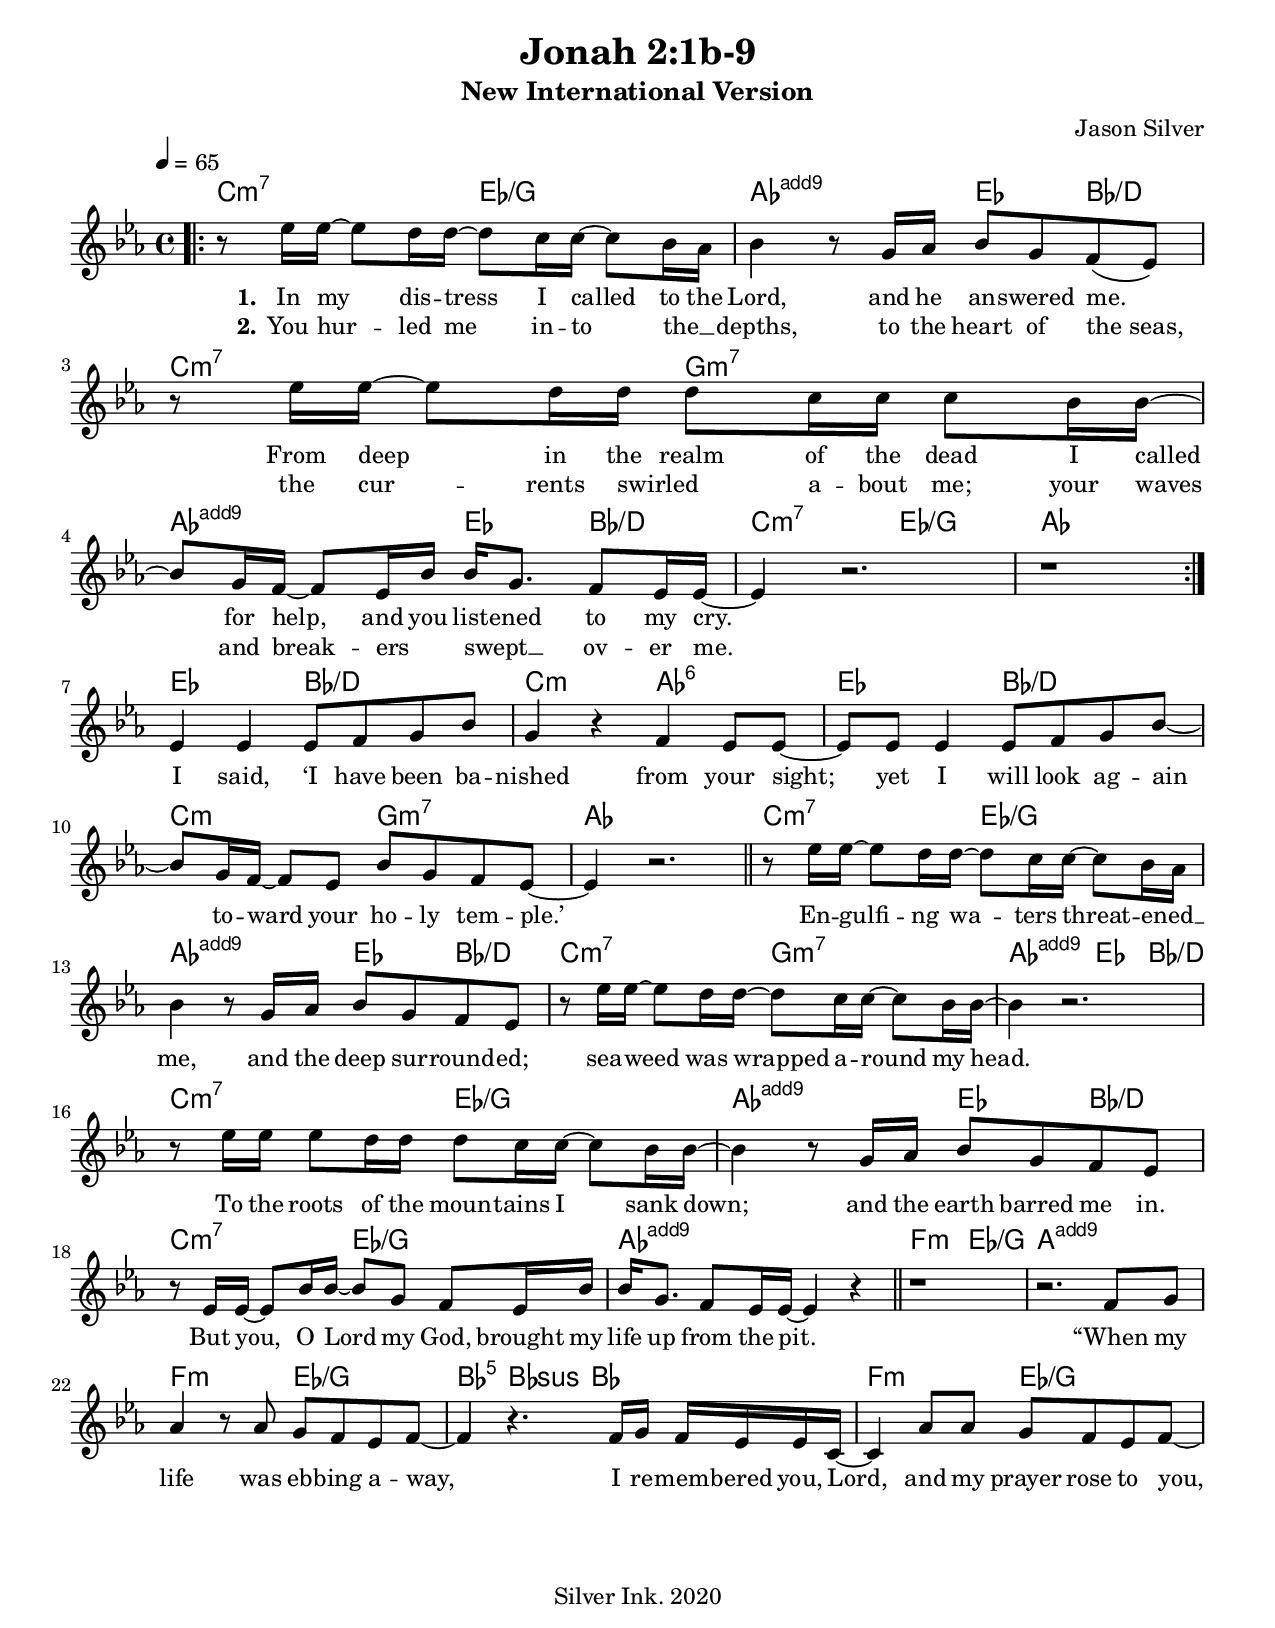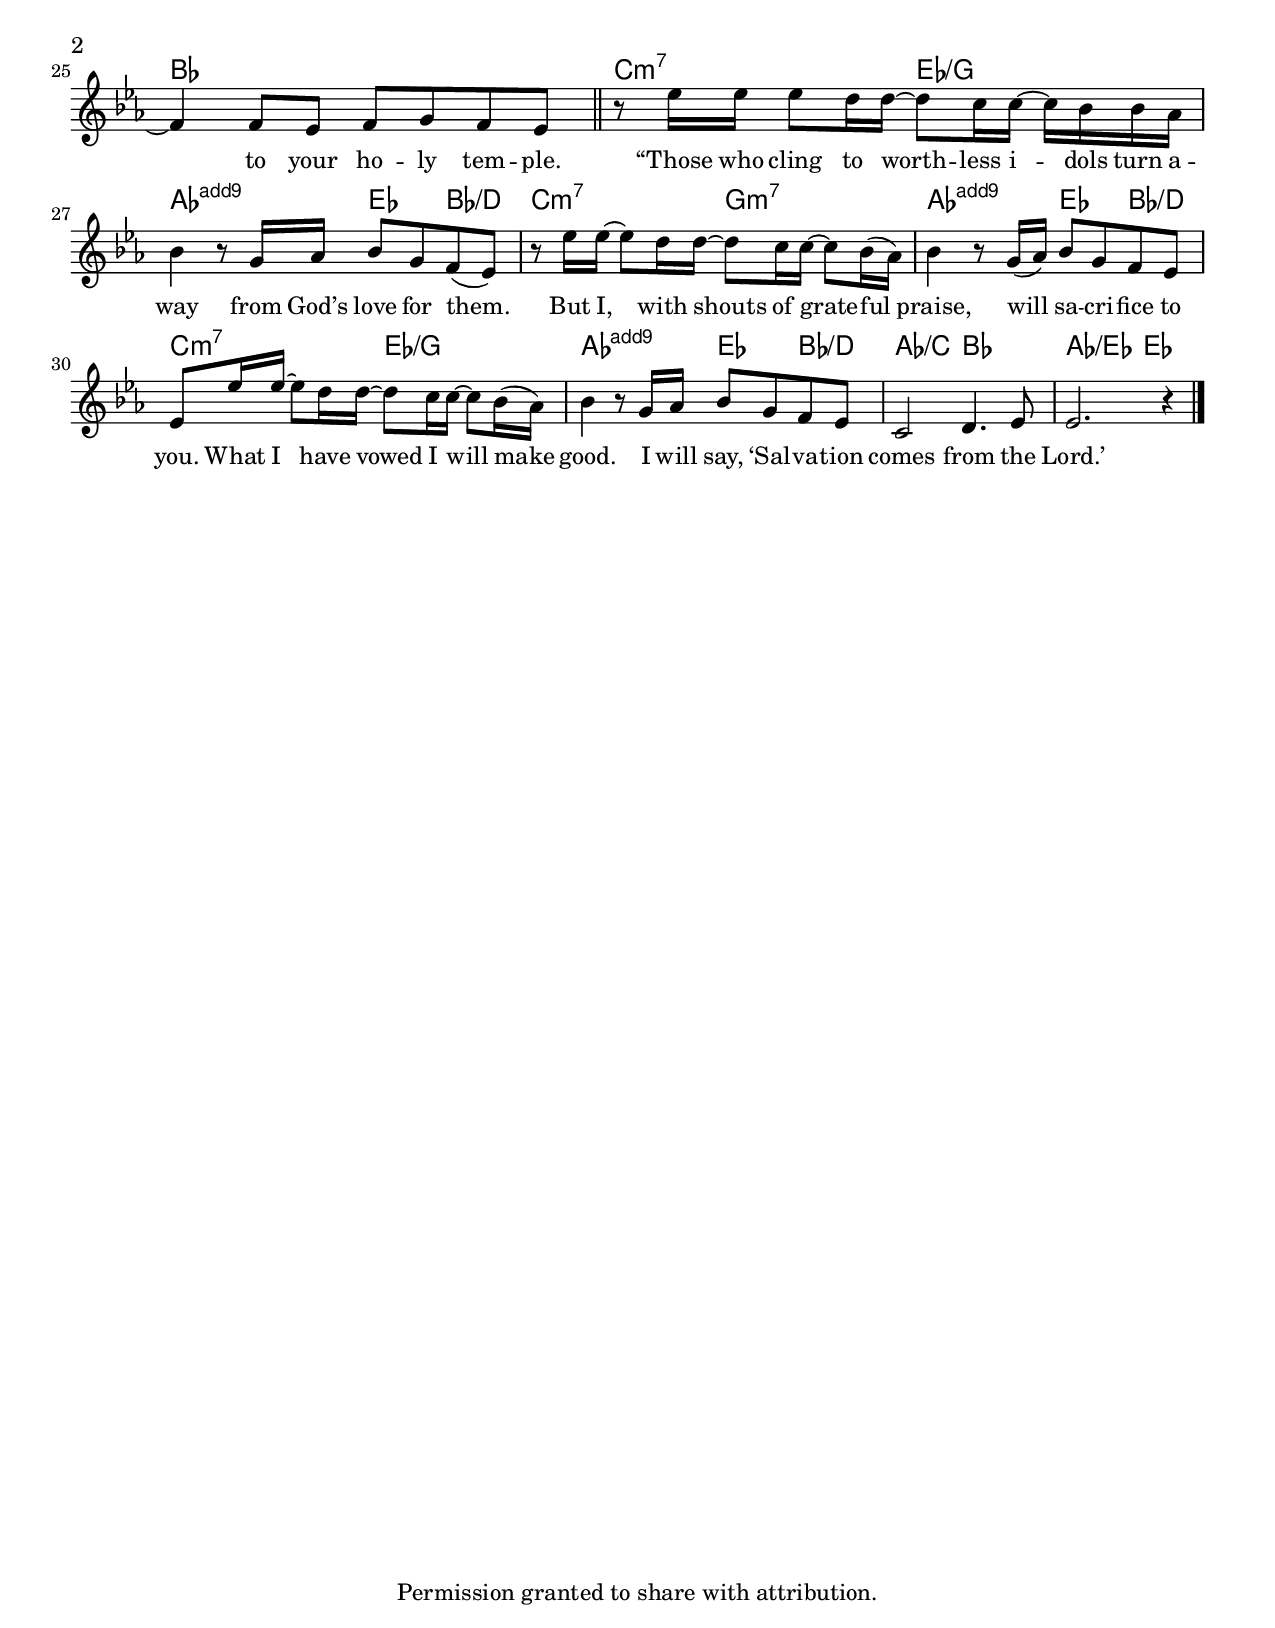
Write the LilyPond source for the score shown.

\language "english"
\version "2.18.2"
#(define (line-break-every-nth-engraver bars-per-line)
  (lambda (context)
     (make-engraver
       (acknowledgers ((paper-column-interface engraver grob source-engraver)
         (let ((current-bar (ly:context-property context 'currentBarNumber)))
           (if (= (remainder current-bar bars-per-line) 1)
               (if (eq? #t (ly:grob-property grob 'non-musical))
                   (set! (ly:grob-property grob 'line-break-permission) 'force)
                   (set! (ly:grob-property grob 'line-break-permission)
'())))))))))

\header {
  title = "Jonah 2:1b-9"
  subtitle = "New International Version"
  composer = "Jason Silver"
  poet = ""
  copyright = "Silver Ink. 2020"
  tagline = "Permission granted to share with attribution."
}
\paper {
  top-margin = #10
  bottom-margin = #4
  right-margin = #12
  left-margin = #12
  indent = #0
 	%min-systems-per-page = 10 % this allows you to squish line spacing

  % the distance between two systems in the same score:
  system-system-spacing = #'((basic-distance . 2 ) (minimum-distance . .10) (padding . 1 ) (stretchability . 00))
  % the distance between the last system of a score and the first system of the score that follows it, when no (title or top-level) markup exists between them:
  score-system-spacing = #'((basic-distance . 0) (minimum-distance . 0) (padding . 0) (stretchability . 0))
  % the distance between a (title or top-level) markup and the system that follows it:
  markup-system-spacing = #'((basic-distance . 0) (padding . 0) (stretchability . 0))
  % the distance between the last system of a score and the (title or top-level) markup that follows it:
  score-markup-spacing = #'((basic-distance . 0) (padding . 0) (stretchability . 0))
  % the distance between two (title or top-level) markups:
  markup-markup-spacing = #'((basic-distance . 0) (padding . 0))
  % the distance from the top of the printable area (i.e. the bottom of the top margin) to the first system on a page, when there is no (title or top-level) markup between the two:
  top-system-spacing = #'((basic-distance . 0) (minimum-distance . 0) (padding . 0))
  % the distance from the top of the printable area (i.e. the bottom of the top margin) to the first (title or top-level) markup on a page, when there is no system between the two:
  top-markup-spacing = #'((basic-distance . 0) (minimum-distance . 0) (padding . 0))
  % the distance from the last system or top-level markup on a page to the bottom of the printable area (i.e. the top of the bottom margin):
  last-bottom-spacing = #'((basic-distance . 0 ) (minimum-distance . 0) (padding . 0) (stretchability . 0))

  paper-width = 21.59\cm
  paper-height = 27.94\cm
}
slashOn = {
  \override Rest #'stencil = #ly:percent-repeat-item-interface::beat-slash
  \override Rest #'thickness = #'0.48
  \override Rest #'slope = #'1.2
  \override Rest #'Y-offset = #'-.0
}
slashOff = {
  \revert Rest #'stencil
}
LyricFontSize = #.5
lyricNote = {
  % use \once \set melismaBusyProperties = #'(tieMelismaBusy) on the tie where the note sits
  \once \override Lyrics.LyricText.font-shape = #'italic
  \once \override Lyrics.LyricText.font-size = #.2
  \once \override LyricText.self-alignment-X = #LEFT
}
lyricNotePlacement = {
	\once \override NoteHead.stencil = #ly:text-interface::print
	\once \override NoteHead.text = \markup \musicglyph #"rests.2"
	\once  \hide Stem
}
sectionTitle = #(define-music-function
    (parser location theTitle)
    (string?)
    #{
    \mark \markup { \large \bold \concat { "            " #theTitle } }
    #}
)
textRepeats  = #(define-music-function
    (parser location theTitle)
    (string?)
    #{
    \once \override Score.RehearsalMark #'break-visibility = #'#(#t #t #f)
    \mark \markup { \right-align \small #theTitle }
    #}
)
GotoCoda = {
  \once \override Score.RehearsalMark #'break-visibility = #'#(#t #t #f)
  \mark \markup { \small \musicglyph #"scripts.coda" }
}
Coda = {
  \once \override Score.RehearsalMark #'break-visibility = #'#(#f #t #t)
  \mark \markup { \small \musicglyph #"scripts.coda" }
}
Segno = {
  \once \override Score.RehearsalMark #'break-visibility = #'#(#f #t #t)
  \mark \markup { \small \musicglyph #"scripts.segno" }
}
chExceptionMusic = {
  <c d e g>1-\markup { "2" } % notate as 1.2.3.5
  <c f g>1-\markup {"sus"}
  <c a d g>1-\markup { "m2" } % 1.6.2.
  <c e g d'>1-\markup { \super "add9" } % 1.3.5.9
  <c ef g d'>1-\markup { "m" \super "add9" } % 1.3.5.9
}
chExceptions = #(append (sequential-music-to-chord-exceptions chExceptionMusic #t) ignatzekExceptions)
chordNames = \chordmode {
	\set chordNameExceptions = #chExceptions
	\set chordChanges = ##t % ##t(true) or ##f(false)
	\set Staff.midiInstrument = #"string ensemble 1"
  c2:m7 ef:/g af:1.3.5.9 ef4 bf:/d  c2:m7 g:m7 af:1.3.5.9 ef4 bf:/d c2:m7 ef:/g af1

  ef2 bf:/d c:m af:6 ef bf:/d c:m g:m7 af1

  c2:m7 ef:/g af:1.3.5.9 ef4 bf:/d  c2:m7 g:m7 af:1.3.5.9 ef4 bf:/d  
  c2:m7 ef:/g af:1.3.5.9 ef4 bf:/d  c2:m7 ef:/g af1:1.3.5.9

  f2:m ef:/g a1:1.3.5.9 f2:m ef:/g bf4:1.5 bf:sus4 bf2 f:m ef:/g bf1

  c2:m7 ef:/g af:1.3.5.9 ef4 bf:/d  c2:m7 g:m7 af:1.3.5.9 ef4 bf:/d  
  c2:m7 ef:/g af:1.3.5.9 ef4 bf:/d  af2:/c bf  af:/ef ef
 
}
melody = \relative c'{
  \set Staff.midiInstrument = #"trumpet"
  % \set melismaBusyProperties = #'()
  \time 4/4
	\key ef  \major
	\clef treble
	\tempo 4 = 65
  \override Score.MetronomeMark.padding = #3
  \bar ".|:"
  r8 ef'16 ef~ef8 d16 d~d8 c16 c~c8 bf16 af bf4 r8 g16 af bf8 g f (ef)
  
  r8 ef'16 ef~ef8 d16 d d8 c16 c c8 bf16 bf~bf8 g16 f~f8 ef16 bf' bf g8. f8 ef16 ef~ef4
  r2. r1
  \bar ":|." \break
  ef4 ef ef8 f g bf g4 r4 f ef8 ef~ef ef ef4 ef8 f g bf~bf g16 f~f8 ef8 bf' g f8 ef~ef4 r2.
  \bar "||"
  r8 ef'16 ef~ef8 d16 d~d8 c16 c~c8 bf16 af bf4 r8 g16 af bf8 g f ef
  
  r8 ef'16 ef~ef8 d16 d~d8 c16 c~c8 bf16 bf~bf4 r2. |
  r8 ef16 ef ef8 d16 d d8 c16 c~c8 bf16 bf~bf4 r8 g16 af bf8 g f ef | 
    r8 ef16 ef~ef8 bf'16 bf~bf8 g f ef16 bf'16 bf g8. f8 ef16 ef~ef4 r4 
  \bar "||"
  r1 r2. f8 g af4 r8 af g f ef f~f4 r4. f16 g f ef ef c~c4 af'8 af g f ef f~f4 f8 ef f g f ef
  \bar "||"
  r8 ef'16 ef ef8 d16 d~d8 c16 c~c bf bf af bf4 r8 g16 af bf8 g f (ef)
  r8 ef'16 ef~ef8 d16 d~d8 c16 c~c8 bf16 (af) bf4 r8 g16 (af) bf8 g f ef
  ef8 ef'16 ef~ef8 d16 d~d8 c16 c~c8 bf16 (af) bf4 r8 g16 af bf8 g f ef
c2 d4. ef8 ef2. r4 \bar "|."

}
verseone = \lyricmode {
  \override LyricText #'font-size = \LyricFontSize
  \set stanza = "1."
  In my dis -- tress I called to the Lord,
  and he an -- swered me.
  From deep in the realm of the dead I called for help,
  and you list -- ened to my cry.
}
versetwo = \lyricmode {
	\override LyricText #'font-size = \LyricFontSize
  \set stanza = "2."
  You hur -- led me in -- to the __ _ depths,
  to the heart of the_seas,
  the cur -- rents swirled _ a -- bout me;
  your waves and break -- ers _
  swept __ _ ov -- er me.

  I said, ‘I have been ba -- nished from your sight;
  yet I will look ag -- ain to -- ward your ho -- ly tem -- ple.’

   En -- gulfi -- ng wa -- ters threat -- ened __ _ me,
  and the deep sur -- round -- ed;
  sea -- weed was wrapped a -- round my head.
 
  To the roots of the moun -- tains I sank down;
  and the earth barred me in.
  But you, O Lord my God,
  brought my life up from the pit.

  “When my life was eb -- bing a -- way,
  I re -- mem -- bered you, Lord,
  and my prayer rose to you,
  to your ho -- ly tem -- ple.

  “Those who cling to worth -- less i -- dols
  turn a -- way from God’s love for them.

  But I, with shouts of grate -- ful praise,
  will sa -- cri -- fice to you.
  What I have vowed I will make good.
  I will say, ‘Sal -- va -- tion comes from the Lord.’
}
versethree = \lyricmode {
	\override LyricText #'font-size = \LyricFontSize
	\set stanza = "3."
 
}
versefour = \lyricmode {
	\override LyricText #'font-size = \LyricFontSize
	\set stanza = "3."
}
versefive = \lyricmode {
	\override LyricText #'font-size = \LyricFontSize
	\set stanza = "4."
}
versesix = \lyricmode {
	\override LyricText #'font-size = \LyricFontSize
}
verseseven = \lyricmode {
	\override LyricText #'font-size = \LyricFontSize
}
verseeight = \lyricmode {
}
\score {
	<<
		\new ChordNames  {
			\chordNames
		}
		\new Staff
		<<
			\new Voice = "one" {
				\melody
			}
			\addlyrics {
				\verseone
			}
			\addlyrics {
				\versetwo
			}
			\addlyrics {
				\versethree
			}
			\addlyrics {
				\versefour
			}
			\addlyrics {
				\versefive
			}
			\addlyrics {
				\versesix
			}
			\addlyrics {
				\verseseven
			}
			\addlyrics {
				\verseeight
			}
			>>
	>>
	\layout {
		#(layout-set-staff-size 20)
		\context {
			\Score
			% \override NonMusicalPaperColumn #'line-break-permission = ##f
			%\consists #(line-break-every-nth-engraver 4)
		}
	}
	\midi { }
}
